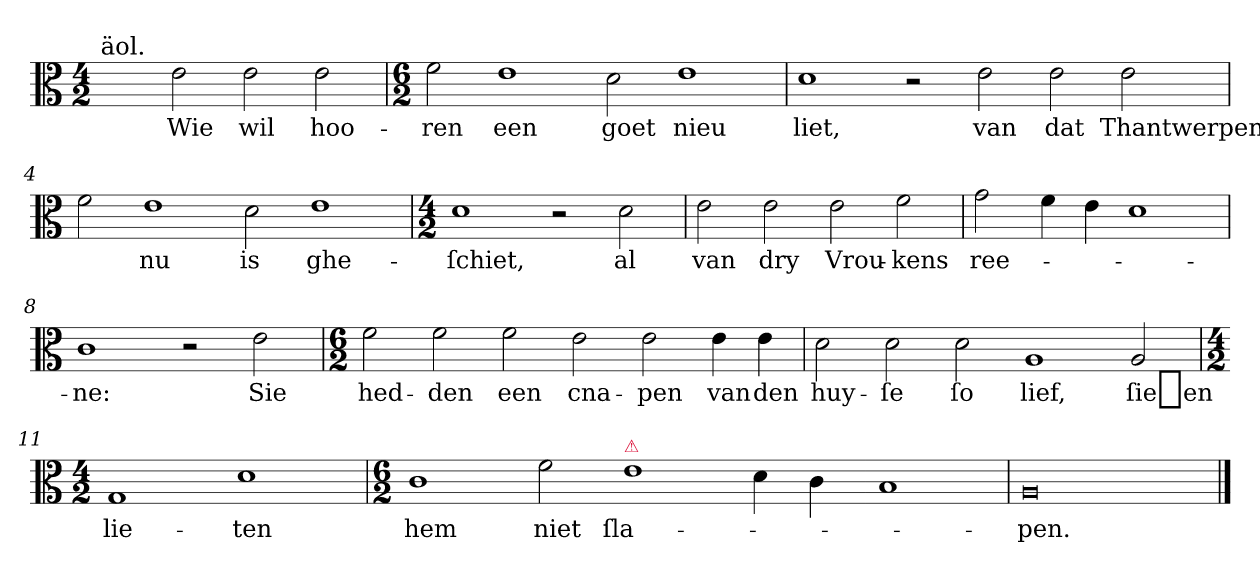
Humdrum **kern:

**kern	**text
*part1	*part1
*staff1	*staff1
*clefC3	*
*k[]	*
*A:aeo	*
*M4/2	*
=1	=1
!LO:TX:a:t=äol.	!
2ryy	.
2e	Wie
2e	wil
2e	hoo-
=2	=2
*M6/2	*
2f	-ren
1e	een
2d	goet
1e	nieu
=3	=3
1d	liet,
2r	.
2e	van
2e	dat
2e	Thantwerpen
=4	=4
2f	.
1e	nu
2d	is
1e	ghe-
=5	=5
*M4/2	*
1d	-ſchiet,
2r	.
2d	al
=6	=6
2e	van
2e	dry
2e	Vrou-
2f	-kens
=7	=7
2g	ree-
4f	.
4e	.
1d	.
=8	=8
1c	-ne:
2r	.
2e	Sie
=9	=9
*M6/2	*
2f	hed-
2f	-den
2f	een
2e	cna-
2e	-pen
4e	van
4e	den
=10	=10
2d	huy-
2d	-ſe
2d	ſo
1A	lief,
2A	ſie_en
=11	=11
*M4/2	*
1G	lie-
1d	-ten
=12	=12
*M6/2	*
1c	hem
2f	niet
!LO:TX:a:color=crimson:t=⚠	!
1e	ſla-
4d	.
4c	.
=13-	=13-
1B	.
=	=
0A/	-pen.
==	==
*-	*-
